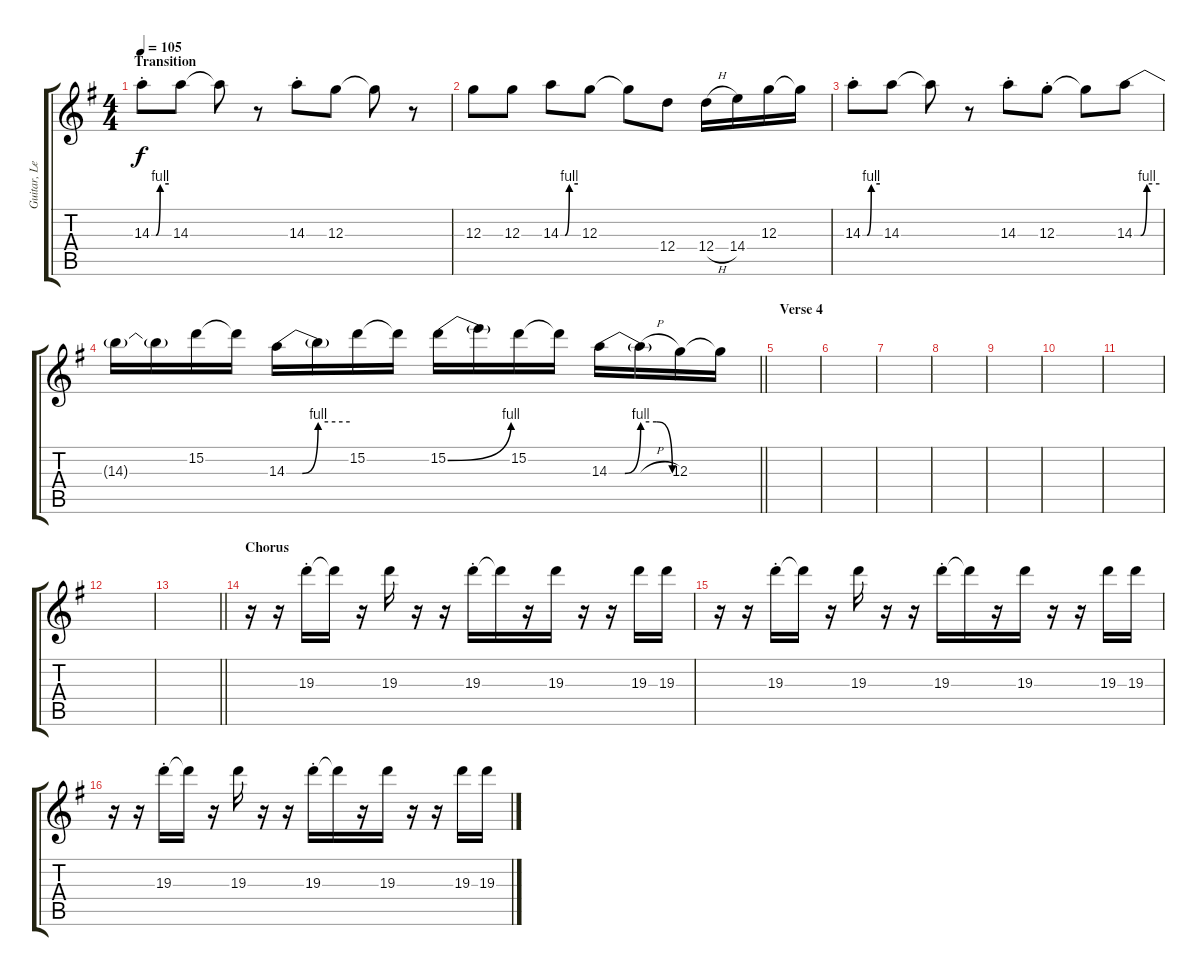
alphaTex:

\track ("Guitar, Lead" "Guitar, Le") {instrument overdrivenguitar}
\staff {score tabs}
\tuning (E4 B3 G3 D3 A2 E2) {hide}
\ts (4 4)
\section ("" "Transition")
\tempo 105
\clef g2
\ks g
14.3{be (custom 0 0 15 0 30 4 60 4) st}.8{dy f} 14.3.8 14.3{t}.8 r.8 14.3{st}.8 12.3.8 12.3{t}.8 r.8 |
12.3.8 12.3.8 14.3{be (custom 0 0 15 0 30 4 60 4)}.8 12.3.8 12.3{t}.8 12.4.8 12.4{h}.16 14.4.16 12.3.16 12.3{t}.16 |
14.3{be (custom 0 0 15 0 30 4 60 4) st}.8 14.3.8 14.3{t}.8 r.8 14.3{st}.8 12.3{st}.8 12.3{t}.8 14.3{be (custom 0 0 15 0 30 4 60 4)}.8 |
\barLineRight lightlight
14.3{t}.16 14.3{t}.16 15.2.16 15.2{t}.16 14.3{be (custom 0 0 15 0 30 4 60 4)}.16 14.3{t}.16 15.2.16 15.2{t}.16 15.2{be (bend 0 0 60 4)}.16 15.2{t}.16 15.2.16 15.2{t}.16 14.3{be (custom 0 0 15 0 30 4 45 4 60 0)}.16 14.3{h t}.16 12.3.16 12.3{t}.16 |
\section ("" "Verse 4")
|
|
|
|
|
|
|
|
\barLineRight lightlight
|
\section ("" "Chorus")
r.16 r.16 19.3{st}.16 19.3{t}.16 r.16 19.3.16 r.16 r.16 19.3{st}.16 19.3{t}.16 r.16 19.3.16 r.16 r.16 19.3.16 19.3.16 |
r.16 r.16 19.3{st}.16 19.3{t}.16 r.16 19.3.16 r.16 r.16 19.3{st}.16 19.3{t}.16 r.16 19.3.16 r.16 r.16 19.3.16 19.3.16 |
r.16 r.16 19.3{st}.16 19.3{t}.16 r.16 19.3.16 r.16 r.16 19.3{st}.16 19.3{t}.16 r.16 19.3.16 r.16 r.16 19.3.16 19.3.16
